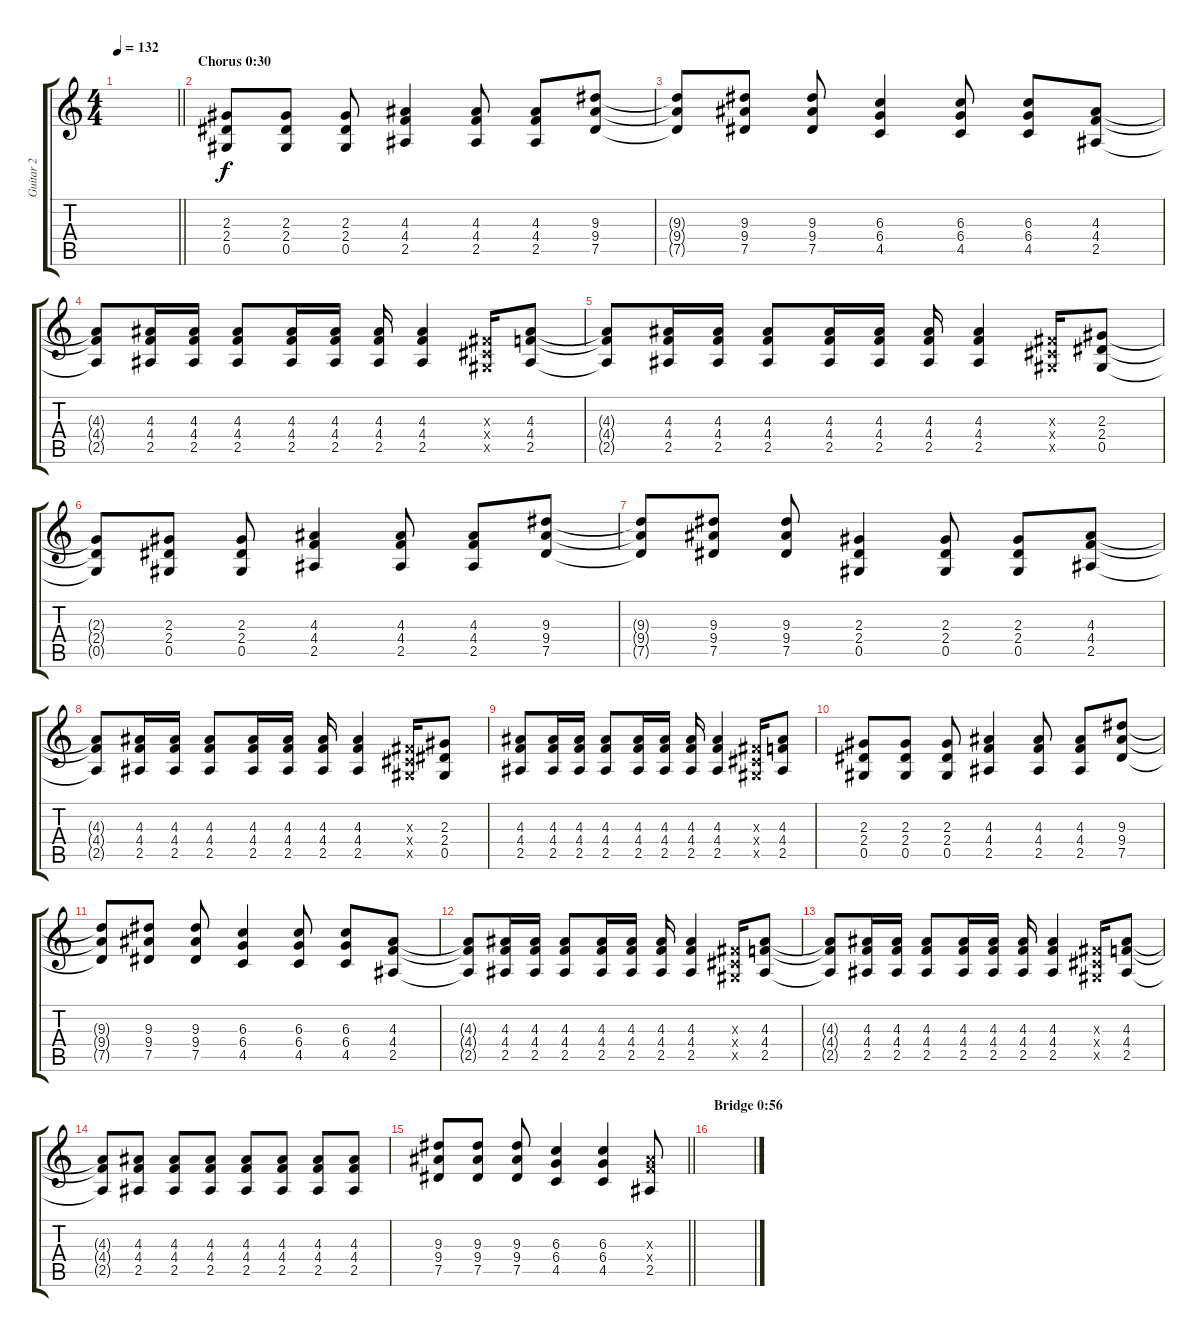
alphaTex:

\track ("Guitar 2" "Guitar 2") {instrument overdrivenguitar}
\staff {score tabs}
\tuning (Eb4 Bb3 Gb3 Db3 Ab2 Eb2) {hide}
\ts (4 4)
\tempo 132
\clef g2
\barLineRight lightlight
\ks c
|
\section ("" "Chorus 0:30")
(2.3 2.4 0.5).8 (2.3 2.4 0.5).8 (2.3 2.4 0.5).8 (4.3 4.4 2.5).4 (4.3 4.4 2.5).8 (4.3 4.4 2.5).8 (9.3 9.4 7.5).8 |
(9.3{t} 9.4{t} 7.5{t}).8 (9.3 9.4 7.5).8 (9.3 9.4 7.5).8 (6.3 6.4 4.5).4 (6.3 6.4 4.5).8 (6.3 6.4 4.5).8 (4.3 4.4 2.5).8 |
(4.3{t} 4.4{t} 2.5{t}).8 (4.3 4.4 2.5).16 (4.3 4.4 2.5).16 (4.3 4.4 2.5).8 (4.3 4.4 2.5).16 (4.3 4.4 2.5).16 (4.3 4.4 2.5).16 (4.3 4.4 2.5).4 (0.3{x} 0.4{x} 0.5{x}).16 (4.3 4.4 2.5).8 |
(4.3{t} 4.4{t} 2.5{t}).8 (4.3 4.4 2.5).16 (4.3 4.4 2.5).16 (4.3 4.4 2.5).8 (4.3 4.4 2.5).16 (4.3 4.4 2.5).16 (4.3 4.4 2.5).16 (4.3 4.4 2.5).4 (0.3{x} 0.4{x} 0.5{x}).16 (2.3 2.4 0.5).8 |
(2.3{t} 2.4{t} 0.5{t}).8 (2.3 2.4 0.5).8 (2.3 2.4 0.5).8 (4.3 4.4 2.5).4 (4.3 4.4 2.5).8 (4.3 4.4 2.5).8 (9.3 9.4 7.5).8 |
(9.3{t} 9.4{t} 7.5{t}).8 (9.3 9.4 7.5).8 (9.3 9.4 7.5).8 (2.3 2.4 0.5).4 (2.3 2.4 0.5).8 (2.3 2.4 0.5).8 (4.3 4.4 2.5).8 |
(4.3{t} 4.4{t} 2.5{t}).8 (4.3 4.4 2.5).16 (4.3 4.4 2.5).16 (4.3 4.4 2.5).8 (4.3 4.4 2.5).16 (4.3 4.4 2.5).16 (4.3 4.4 2.5).16 (4.3 4.4 2.5).4 (0.3{x} 0.4{x} 0.5{x}).16 (2.3 2.4 0.5).8 |
(4.3 4.4 2.5).8 (4.3 4.4 2.5).16 (4.3 4.4 2.5).16 (4.3 4.4 2.5).8 (4.3 4.4 2.5).16 (4.3 4.4 2.5).16 (4.3 4.4 2.5).16 (4.3 4.4 2.5).4 (0.3{x} 0.4{x} 0.5{x}).16 (4.3 4.4 2.5).8 |
(2.3 2.4 0.5).8 (2.3 2.4 0.5).8 (2.3 2.4 0.5).8 (4.3 4.4 2.5).4 (4.3 4.4 2.5).8 (4.3 4.4 2.5).8 (9.3 9.4 7.5).8 |
(9.3{t} 9.4{t} 7.5{t}).8 (9.3 9.4 7.5).8 (9.3 9.4 7.5).8 (6.3 6.4 4.5).4 (6.3 6.4 4.5).8 (6.3 6.4 4.5).8 (4.3 4.4 2.5).8 |
(4.3{t} 4.4{t} 2.5{t}).8 (4.3 4.4 2.5).16 (4.3 4.4 2.5).16 (4.3 4.4 2.5).8 (4.3 4.4 2.5).16 (4.3 4.4 2.5).16 (4.3 4.4 2.5).16 (4.3 4.4 2.5).4 (0.3{x} 0.4{x} 0.5{x}).16 (4.3 4.4 2.5).8 |
(4.3{t} 4.4{t} 2.5{t}).8 (4.3 4.4 2.5).16 (4.3 4.4 2.5).16 (4.3 4.4 2.5).8 (4.3 4.4 2.5).16 (4.3 4.4 2.5).16 (4.3 4.4 2.5).16 (4.3 4.4 2.5).4 (0.3{x} 0.4{x} 0.5{x}).16 (4.3 4.4 2.5).8 |
(4.3{t} 4.4{t} 2.5{t}).8 (4.3 4.4 2.5).8 (4.3 4.4 2.5).8 (4.3 4.4 2.5).8 (4.3 4.4 2.5).8 (4.3 4.4 2.5).8 (4.3 4.4 2.5).8 (4.3 4.4 2.5).8 |
\barLineRight lightlight
(9.3 9.4 7.5).8 (9.3 9.4 7.5).8 (9.3 9.4 7.5).8 (6.3 6.4 4.5).4 (6.3 6.4 4.5).4 (4.3{x} 4.4{x} 2.5).8 |
\section ("" "Bridge 0:56")
